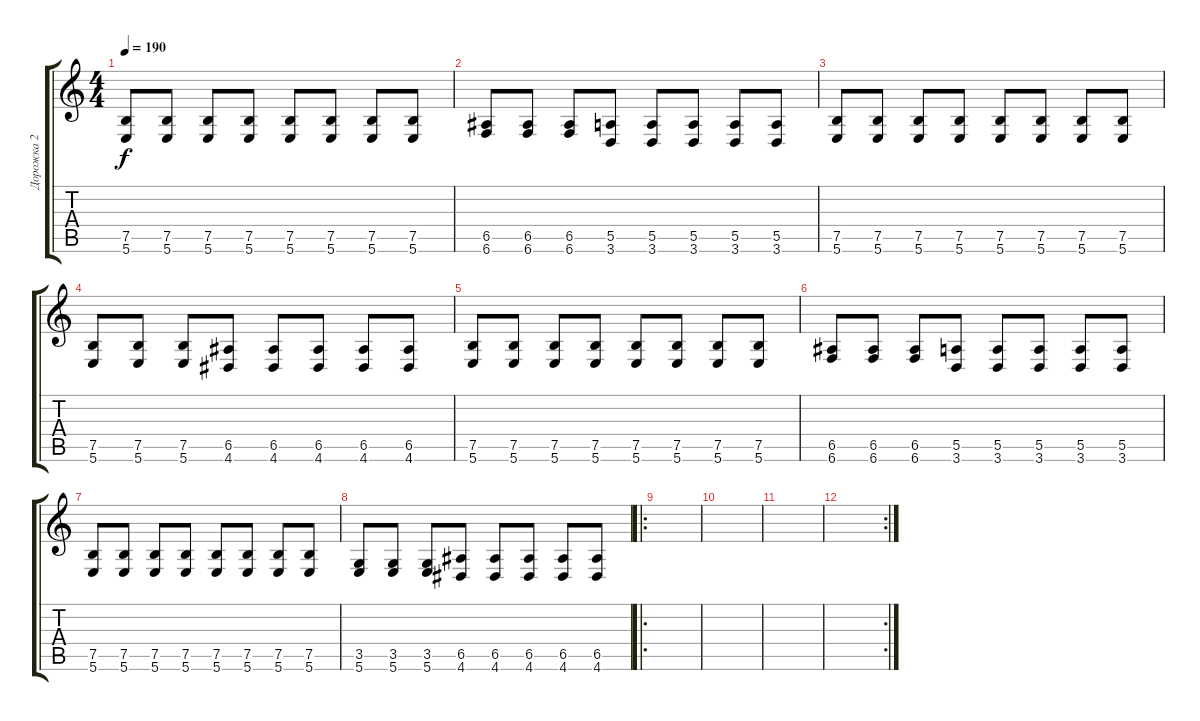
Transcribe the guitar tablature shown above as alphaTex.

\track ("Дорожка 2" "Дорожка 2") {instrument distortionguitar}
\staff {score tabs}
\tuning (B3 Gb3 D3 A2 E2 B1) {hide}
\ts (4 4)
\tempo 190
\clef g2
\ks c
(7.5 5.6).8{dy f} (7.5 5.6).8 (7.5 5.6).8 (7.5 5.6).8 (7.5 5.6).8 (7.5 5.6).8 (7.5 5.6).8 (7.5 5.6).8 |
(6.5 6.6).8 (6.5 6.6).8 (6.5 6.6).8 (5.5 3.6).8 (5.5 3.6).8 (5.5 3.6).8 (5.5 3.6).8 (5.5 3.6).8 |
(7.5 5.6).8 (7.5 5.6).8 (7.5 5.6).8 (7.5 5.6).8 (7.5 5.6).8 (7.5 5.6).8 (7.5 5.6).8 (7.5 5.6).8 |
(7.5 5.6).8 (7.5 5.6).8 (7.5 5.6).8 (6.5 4.6).8 (6.5 4.6).8 (6.5 4.6).8 (6.5 4.6).8 (6.5 4.6).8 |
(7.5 5.6).8 (7.5 5.6).8 (7.5 5.6).8 (7.5 5.6).8 (7.5 5.6).8 (7.5 5.6).8 (7.5 5.6).8 (7.5 5.6).8 |
(6.5 6.6).8 (6.5 6.6).8 (6.5 6.6).8 (5.5 3.6).8 (5.5 3.6).8 (5.5 3.6).8 (5.5 3.6).8 (5.5 3.6).8 |
(7.5 5.6).8 (7.5 5.6).8 (7.5 5.6).8 (7.5 5.6).8 (7.5 5.6).8 (7.5 5.6).8 (7.5 5.6).8 (7.5 5.6).8 |
(3.5 5.6).8 (3.5 5.6).8 (3.5 5.6).8 (6.5 4.6).8 (6.5 4.6).8 (6.5 4.6).8 (6.5 4.6).8 (6.5 4.6).8 |
\ro
|
|
|
\rc 2
